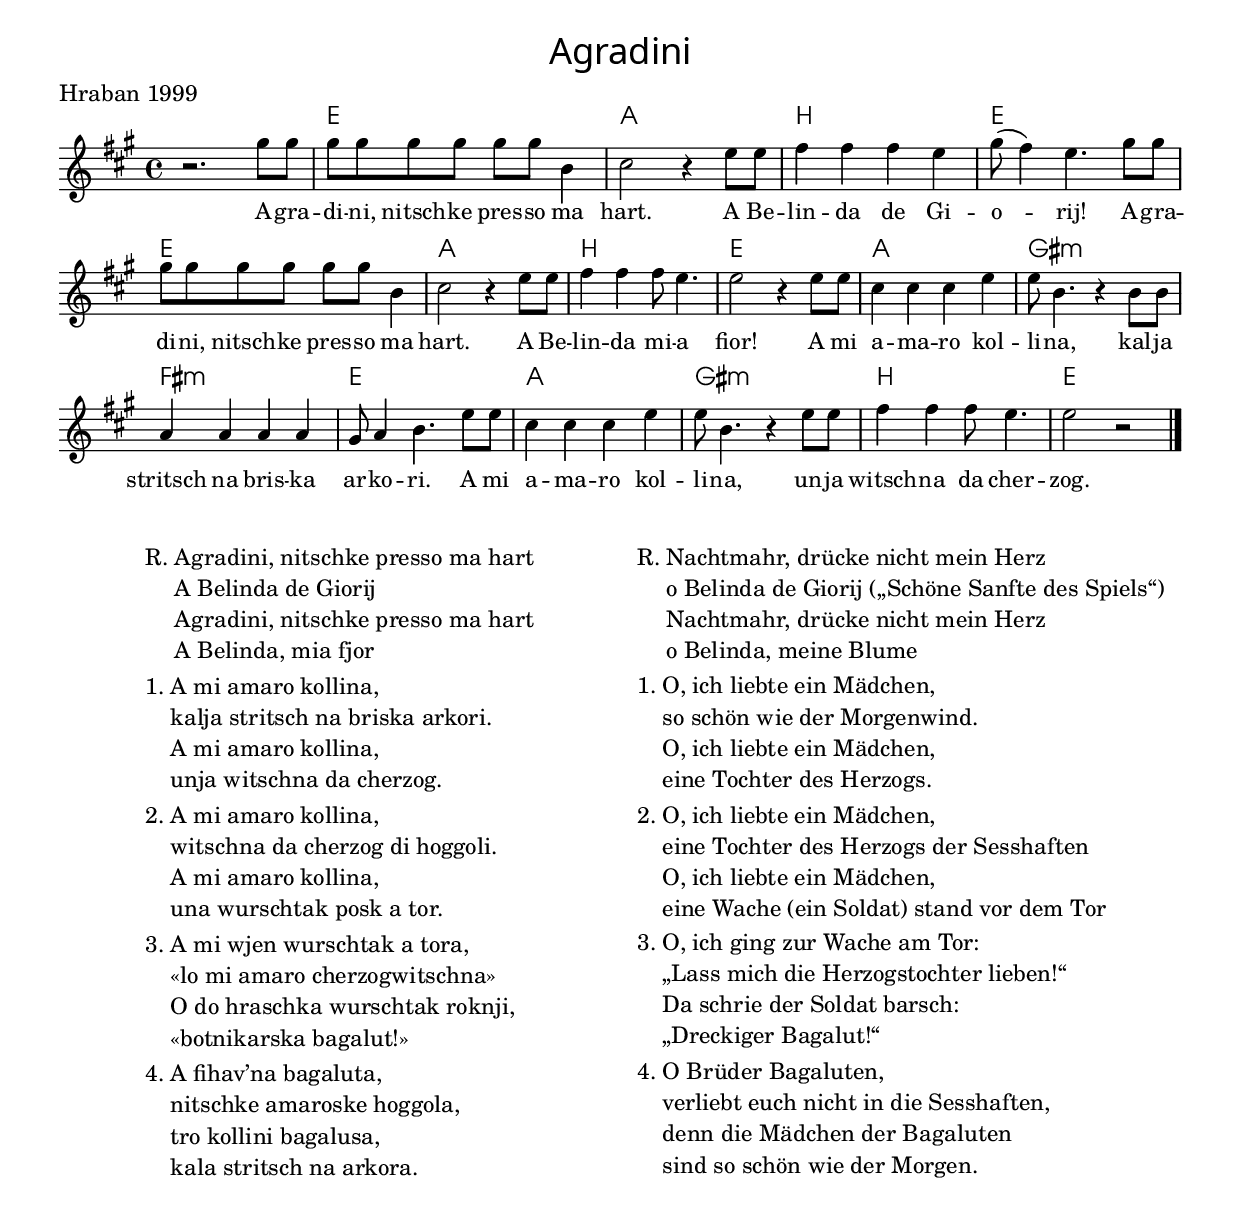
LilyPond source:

\version "2.12.0"
#(ly:set-option (quote no-point-and-click))
%#(set-global-staff-size 18)

\header{
	title = \markup{\override #'(font-name . "DelitschAntiqua") "Agradini"}
	poet = "Hraban 1999"
%	composer = "M: "
%	instrument = "2 voc + git"
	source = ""
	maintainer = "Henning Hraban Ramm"
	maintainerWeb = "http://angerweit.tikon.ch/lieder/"
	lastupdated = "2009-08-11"
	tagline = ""
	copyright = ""
}

global = {
	\clef treble
	\key a \major
	\time 4/4
}

akkorde = \chordmode {
	s1 | e |
	a | b | 
	e | e |
	a | b |
	e | a |
	gis:m | fis:m |
	e | a |
	gis:m | b |
	e
}

dynamics = \relative c {
	r4\mp
}

oberstimme = \relative c'' {
	r2. gis8 gis |
	\repeat unfold 6 gis8 b,4 |
	cis2 r4 e8 e |
	fis4 fis fis e |
	gis8( fis4) e4. gis8 gis |
	\repeat unfold 6 gis8 b,4 |
	cis2 r4 e8 e |
	fis4 fis fis8 e4. |
	e2 r4 e8 e |
	cis4 cis cis e |
	e8 b4. r4 b8 b |
	a4 a a a |
	gis8 a4 b4. e8 e |
	cis4 cis cis e |
	e8 b4. r4 e8 e |
	fis4 fis fis8 e4. |
	e2 r2
	\bar "|."
}

% rhythm section by Harmony Assistant

fillinI = \drums {
	tomh8. tomh16 tomh8 tomh
	tomml16 tomml tomml8
	toml16 toml toml8
}

fillinII = \drums {
	< bd sn >8. sn16
	< bd toml >8 sn8
	< bd sn >16 sn8 toml16
	< toml bd >8 sn
}

fillinIII = \drums {
	< bd cymca >8. sn16
	< bd sn >8 sn
	< bd sn >8. sn16
	< bd sn >8 sn16 sn
}

aII = \drums {
	<<
		{ bd4 bd bd bd }
		{ s8 sn4 sn sn sn8 }
		{ hhc8 hhc hhc hhc16 hhc hhc8 hhc16 hhc hhc8 hhc16 hhc }
		{ cymca1 }
	>>
}

aIII = \drums {
	<<
		{ bd4 bd bd bd }
		{ s8 sn4 sn sn sn8 }
		{ hhc8 hhc hhc hhc16 hhc hhc8 hhc16 hhc hhc8 hhc16 hhc }
	>>
}

bI = \drums {
	<<
		{ bd4 bd bd bd }
		{ s8 sn4 sn sn sn8 }
		{ cymra8 cymra16 cymra cymra8 \repeat unfold 6 cymra16 cymra8 cymra16 cymra }
	>>
}

bII = \drums {
	<<
		{ bd4 bd bd bd }
		{ s8 sn4 sn sn sn8 }
		{ cymra8 cymra16 cymra cymra8 cymra cymra16 cymra cymra8 cymra cymra16 cymra }
	>>
}

endingI = \drums {
	< bd sn >8. sn16 sn8 sn
	bd8 < sn cymca >8 < sn cymca >4
}

schlagzeug = {
	\fillinI \aIII \fillinI \aIII
	\fillinII \aIII \fillinIII \aII
	\endingI
	\bI \fillinII \bII \fillinIII
	\bI \fillinIII \bII \endingI
}

text = \lyricmode {
	%\set stanza = "1. "
	A -- gra -- di -- ni, nitsch -- ke pres -- so ma hart.
	A Be -- lin -- da de Gi -- o -- rij!
	A -- gra -- di -- ni, nitsch -- ke pres -- so ma hart.
	A Be -- lin -- da mi -- a fior!
	A mi a -- ma -- ro kol -- li -- na,
	kal -- ja stritsch na bris -- ka ar -- ko -- ri.
	A mi a -- ma -- ro kol -- li -- na,
	un -- ja witsch -- na da cher -- zog.
}

% Papier-Ausgabe
%\book {
\score {
	<<
		%\override Score . TitleText #'font-name = #"DelitschAntiqua"
		%\override Score . LyricText #'font-name = #"DelitschAntiqua"
		%\override Score . LyricText #'font-shape = #'regular
		%\override Score . LyricText #'font-size = #12 % default: 12/20 * staff-size
		%\override Score . StanzaNumber #'font-name = #"Gentium"
		\override Score . BarNumber 
			#'break-visibility = #all-invisible
		\context ChordNames {
			%\override ChordNames . ChordName  #'font-name = #"Gentium"
			\germanChords
			\set chordChanges = ##t
			\akkorde
		}
		\context Staff = Oben <<
			\global
			\context Voice = "eins" \transpose c c' \oberstimme
		>>
		\lyricsto "eins" \new Lyrics { \text }
	>>
	\layout { 
		indent = 0\cm
		%line-width = 123\mm
		ragged-bottom = ##t
		ragged-last-bottom = ##t
		#(define fonts (make-pango-font-tree "TeX Gyre Schola" "TeX Gyre Adventor" "Courier New" (/ 18 20)))
	}
}
\markup{}
\markup {
   \fill-line {
	 \hspace #0.1 % Abstand vom linken Rand
	  \column {
	   \line { "R."
		 \column {
			"Agradini, nitschke presso ma hart"
			"A Belinda de Giorij"
			"Agradini, nitschke presso ma hart"
			"A Belinda, mia fjor"
		 }
	   }
	   \hspace #0.2 % Abstand zwischen Strophen
	   \line { "1."
		 \column {
			"A mi amaro kollina,"
			"kalja stritsch na briska arkori."
			"A mi amaro kollina,"
			"unja witschna da cherzog."
		 }
	   }
	   \hspace #0.2 % Abstand zwischen Strophen
	   \line { "2."
		 \column {
			"A mi amaro kollina,"
			"witschna da cherzog di hoggoli."
			"A mi amaro kollina,"
			"una wurschtak posk a tor."
		 }
	   }
	   \hspace #0.2 % Abstand zwischen Strophen
	   \line { "3."
		 \column {
			"A mi wjen wurschtak a tora,"
			"«lo mi amaro cherzogwitschna»"
			"O do hraschka wurschtak roknji,"
			"«botnikarska bagalut!»"
		 }
	   }
	   \hspace #0.2 % Abstand zwischen Strophen
	   \line { "4."
		 \column {
			"A fihav’na bagaluta,"
			"nitschke amaroske hoggola,"
			"tro kollini bagalusa,"
			"kala stritsch na arkora."
		 }
	   }
	 }
	 \hspace #0.1  % Abstand zwischen Spalten
	  \column {
	   \line { "R."
		 \column {
			"Nachtmahr, drücke nicht mein Herz"
			"o Belinda de Giorij („Schöne Sanfte des Spiels“)"
			"Nachtmahr, drücke nicht mein Herz"
			"o Belinda, meine Blume"
		 }
	   }
	   \hspace #0.2 % Abstand zwischen Strophen
	   \line { "1."
		 \column {
			"O, ich liebte ein Mädchen,"
			"so schön wie der Morgenwind."
			"O, ich liebte ein Mädchen,"
			"eine Tochter des Herzogs."
		 }
	   }
	   \hspace #0.2 % Abstand zwischen Strophen
	   \line { "2."
		 \column {
			"O, ich liebte ein Mädchen,"
			"eine Tochter des Herzogs der Sesshaften"
			"O, ich liebte ein Mädchen,"
			"eine Wache (ein Soldat) stand vor dem Tor"
		 }
	   }
	   \hspace #0.2 % Abstand zwischen Strophen
	   \line { "3."
		 \column {
			"O, ich ging zur Wache am Tor:"
			"„Lass mich die Herzogstochter lieben!“"
			"Da schrie der Soldat barsch:"
			"„Dreckiger Bagalut!“"
		 }
	   }
	   \hspace #0.2 % Abstand zwischen Strophen
	   \line { "4."
		 \column {
			"O Brüder Bagaluten,"
			"verliebt euch nicht in die Sesshaften,"
			"denn die Mädchen der Bagaluten"
			"sind so schön wie der Morgen."
		 }
	   }
	 }
   \hspace #0.1 % Abstand zum rechten Rand
   }
 }
% }

% MIDI
\score {
	\unfoldRepeats {
		<<
			\context Staff = chords <<
				\set Staff.midiInstrument = "fx 4 (atmosphere)"
				\context Voice = vchords {
					<< \dynamics \akkorde >>
				}
			>>
			\context Staff = ober <<
				%\set Staff.midiInstrument = "violin"
				\context Voice = vober \oberstimme
			>>
			\schlagzeug
		>>
	}
	\midi{
		\context { \Score
		tempoWholesPerMinute = #(ly:make-moment 125 4)
		}
	}
}
